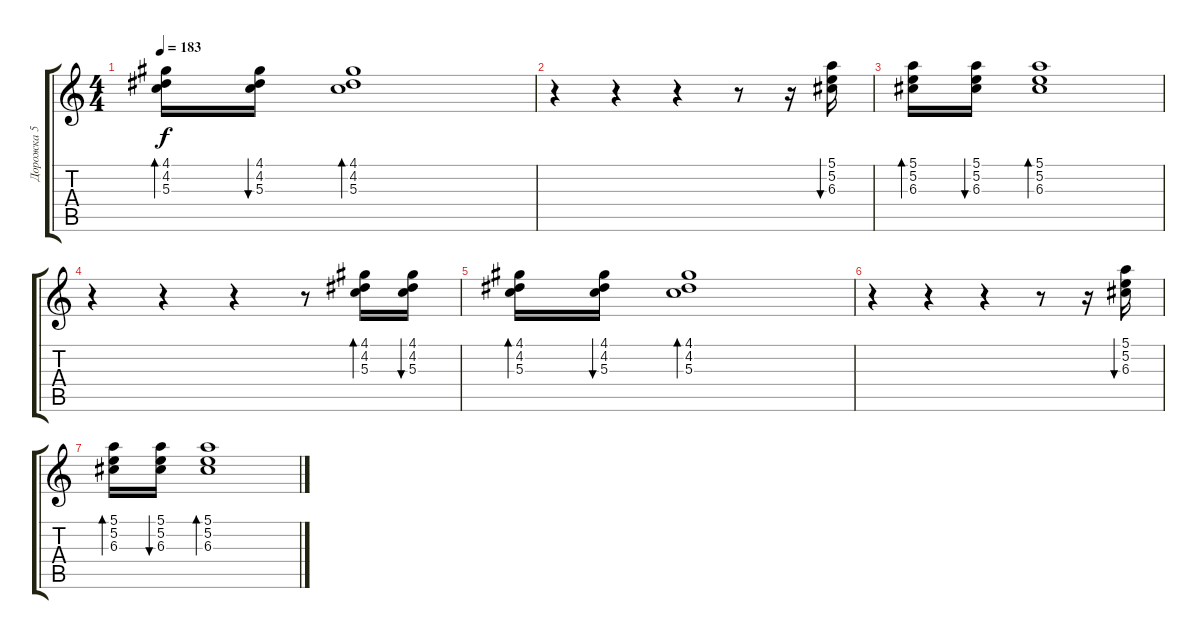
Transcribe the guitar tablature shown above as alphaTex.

\track ("Дорожка 5" "Дорожка 5") {instrument acousticguitarsteel}
\staff {score tabs}
\tuning (E4 B3 G3 D3 A2 E2) {hide}
\ts (4 4)
\tempo 183
\clef g2
\ks c
(4.1 4.2 5.3).16{bd 60 dy f} (4.1 4.2 5.3).16{bu 60} (4.1 4.2 5.3).1{bd 60} |
r.4 r.4 r.4 r.8 r.16 (5.1 5.2 6.3).16{bu 60} |
(5.1 5.2 6.3).16{bd 60} (5.1 5.2 6.3).16{bu 60} (5.1 5.2 6.3).1{bd 60} |
r.4 r.4 r.4 r.8 (4.1 4.2 5.3).16{bd 60} (4.1 4.2 5.3).16{bu 60} |
(4.1 4.2 5.3).16{bd 60} (4.1 4.2 5.3).16{bu 60} (4.1 4.2 5.3).1{bd 60} |
r.4 r.4 r.4 r.8 r.16 (5.1 5.2 6.3).16{bu 60} |
(5.1 5.2 6.3).16{bd 60} (5.1 5.2 6.3).16{bu 60} (5.1 5.2 6.3).1{bd 60}
